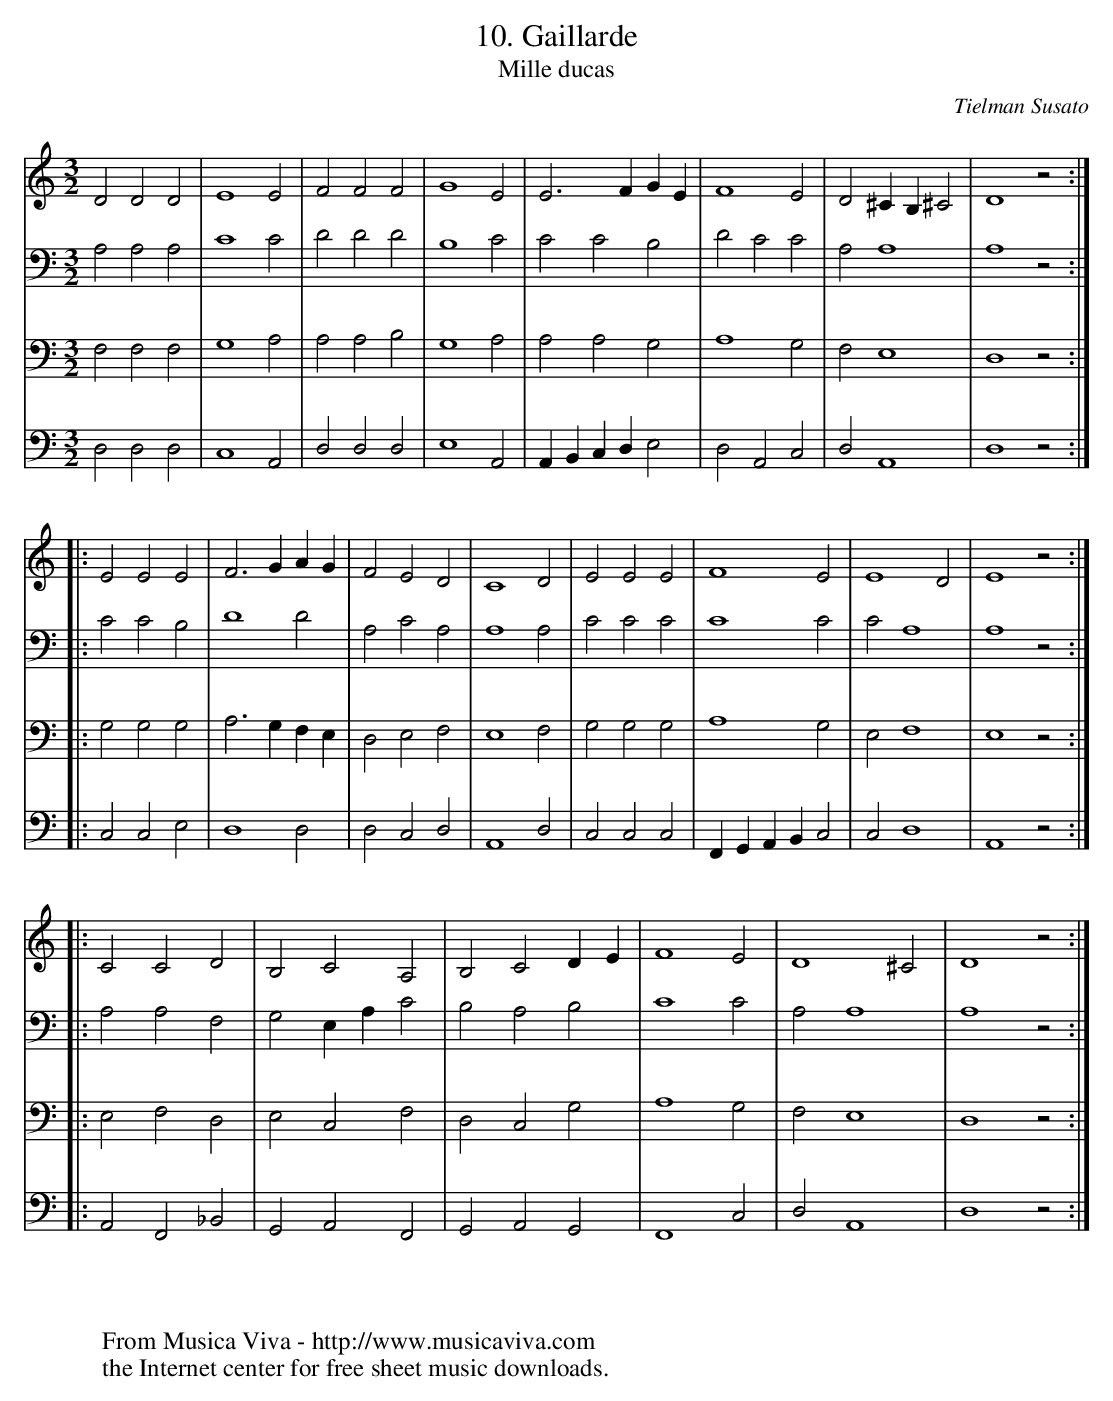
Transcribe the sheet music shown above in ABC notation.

X:1
T:10. Gaillarde
T:Mille ducas
C:Tielman Susato
M:3/2
L:1/2
K:Ddor
V:1
DDD|E2E|FFF|G2E|E>F G/E/|F2E|D^C/B,/^C|D2z:|
|:EEE|F>G A/G/|FED|C2D|EEE|F2E|E2D|E2z:|
|:CCD|B,CA,|B,CD/E/|F2E|D2^C|D2z:|
V:2
A,A,A,|C2C|DDD|B,2C|CCB,|DCC|A,A,2|A,2z:|
|:CCB,|D2D|A,CA,|A,2A,|CCC|C2C|CA,2|A,2z:|
|:A,A,F,|G,E,/A,/C|B,A,B,|C2C|A,A,2|A,2z:|
V:3
F,F,F,|G,2A,|A,A,B,|G,2A,|A,A,G,|A,2G,|F,E,2|D,2z:|
|:G,G,G,|A,>G, F,/E,/|D,E,F,|E,2F,|G,G,G,|A,2G,|E,F,2|E,2z:|
|:E,F,D,|E,C,F,|D,C,G,|A,2G,|F,E,2|D,2z:|
V:4
D,D,D,|C,2A,,|D,D,D,|E,2A,,|A,,/B,,/C,/D,/E,|D,A,,C,|D,A,,2|D,2z:|
|:C,C,E,|D,2D,|D,C,D,|A,,2D,|C,C,C,|F,,/G,,/A,,/B,,/C,|C,D,2|A,,2z:|
|:A,,F,,_B,,|G,,A,,F,,|G,,A,,G,,|F,,2C,|D,A,,2|D,2z:|
W:
W:
W:  From Musica Viva - http://www.musicaviva.com
W:  the Internet center for free sheet music downloads.
